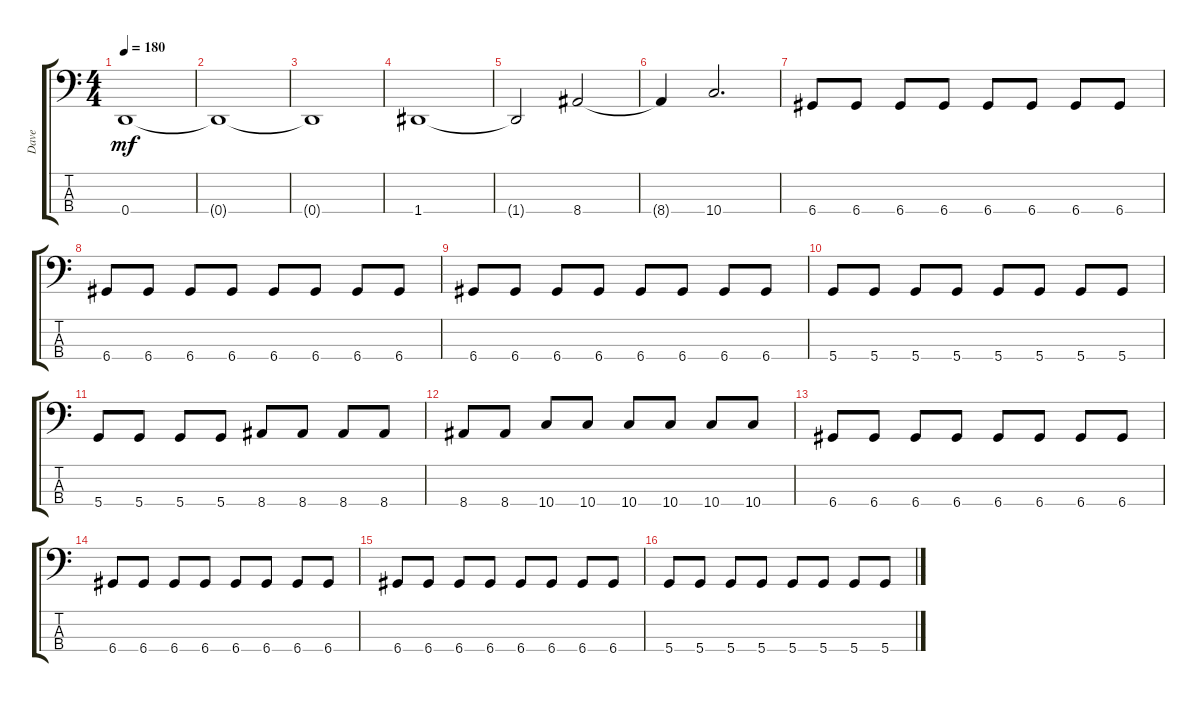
\track ("Dave" "Dave") {instrument electricbasspick}
\staff {score tabs}
\tuning (F2 C2 G1 D1) {hide}
\ts (4 4)
\tempo 180
\clef f4
\ks c
0.4.1{dy mf} |
0.4{t}.1 |
0.4{t}.1 |
1.4.1 |
1.4{t}.2 8.4.2 |
8.4{t}.4 10.4.2{d} |
6.4.8 6.4.8 6.4.8 6.4.8 6.4.8 6.4.8 6.4.8 6.4.8 |
6.4.8 6.4.8 6.4.8 6.4.8 6.4.8 6.4.8 6.4.8 6.4.8 |
6.4.8 6.4.8 6.4.8 6.4.8 6.4.8 6.4.8 6.4.8 6.4.8 |
5.4.8 5.4.8 5.4.8 5.4.8 5.4.8 5.4.8 5.4.8 5.4.8 |
5.4.8 5.4.8 5.4.8 5.4.8 8.4.8 8.4.8 8.4.8 8.4.8 |
8.4.8 8.4.8 10.4.8 10.4.8 10.4.8 10.4.8 10.4.8 10.4.8 |
6.4.8 6.4.8 6.4.8 6.4.8 6.4.8 6.4.8 6.4.8 6.4.8 |
6.4.8 6.4.8 6.4.8 6.4.8 6.4.8 6.4.8 6.4.8 6.4.8 |
6.4.8 6.4.8 6.4.8 6.4.8 6.4.8 6.4.8 6.4.8 6.4.8 |
5.4.8 5.4.8 5.4.8 5.4.8 5.4.8 5.4.8 5.4.8 5.4.8
